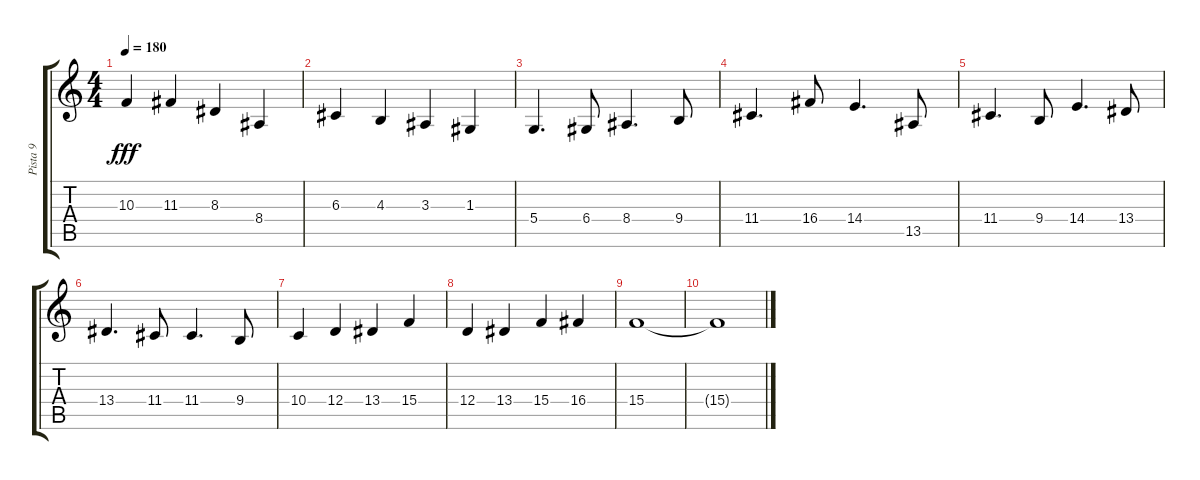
\track ("Pista 9" "Pista 9") {instrument stringensemble1}
\staff {score tabs}
\tuning (E4 B3 G3 D3 A2 E2) {hide}
\ts (4 4)
\tempo 180
\clef g2
\ks c
10.3.4{dy fff} 11.3.4 8.3.4 8.4.4 |
6.3.4 4.3.4 3.3.4 1.3.4 |
5.4.4{d} 6.4.8 8.4.4{d} 9.4.8 |
11.4.4{d} 16.4.8 14.4.4{d} 13.5.8 |
11.4.4{d} 9.4.8 14.4.4{d} 13.4.8 |
13.4.4{d} 11.4.8 11.4.4{d} 9.4.8 |
10.4.4 12.4.4 13.4.4 15.4.4 |
12.4.4 13.4.4 15.4.4 16.4.4 |
15.4.1 |
15.4{t}.1
